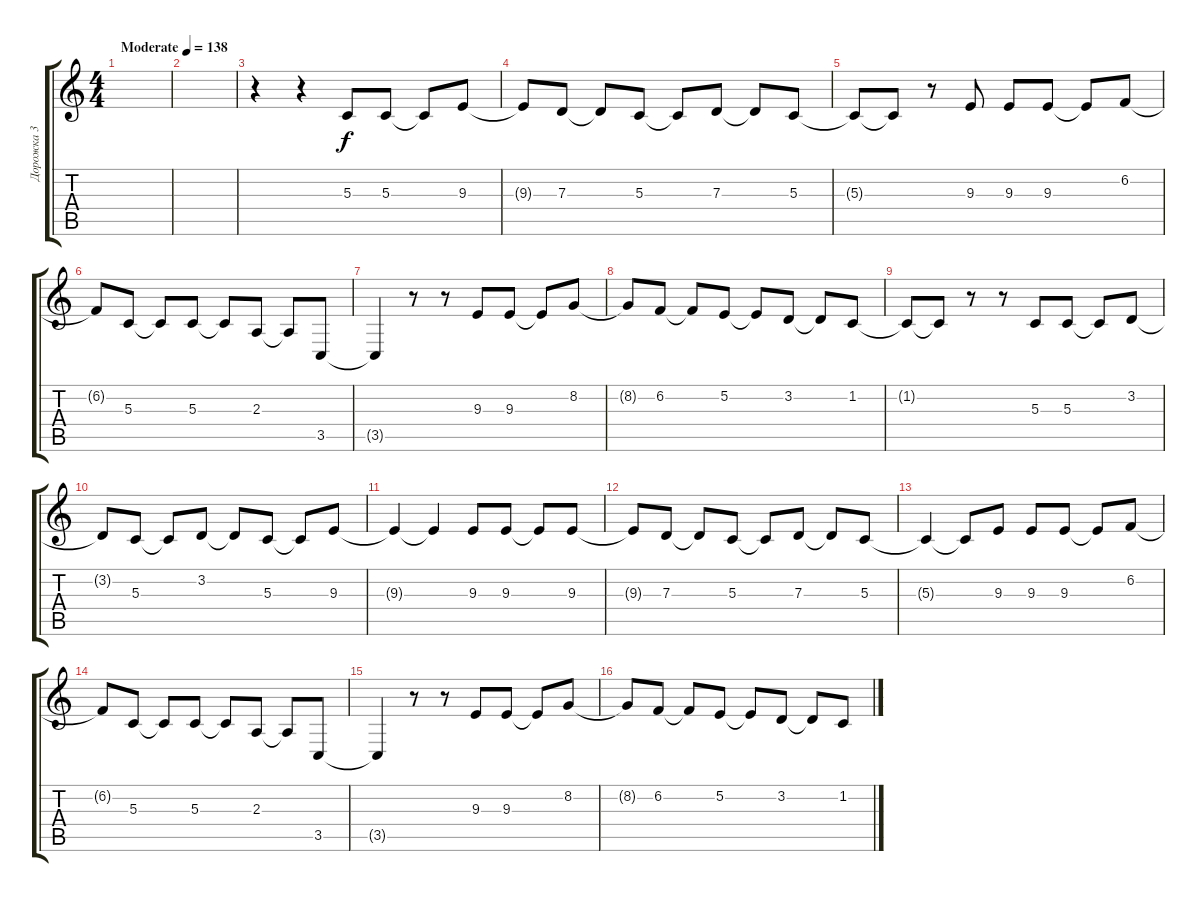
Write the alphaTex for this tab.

\track ("Дорожка 3" "Дорожка 3") {instrument electricgrandpiano}
\staff {score tabs}
\tuning (E4 B3 G3 D3 A2 E2) {hide}
\ts (4 4)
\tempo (138 "Moderate")
\clef g2
\ks c
|
|
r.4 r.4 5.3.8 5.3.8 5.3{t}.8 9.3.8 |
9.3{t}.8 7.3.8 7.3{t}.8 5.3.8 5.3{t}.8 7.3.8 7.3{t}.8 5.3.8 |
5.3{t}.8 5.3{t}.8 r.8 9.3.8 9.3.8 9.3.8 9.3{t}.8 6.2.8 |
6.2{t}.8 5.3.8 5.3{t}.8 5.3.8 5.3{t}.8 2.3.8 2.3{t}.8 3.5.8 |
3.5{t}.4 r.8 r.8 9.3.8 9.3.8 9.3{t}.8 8.2.8 |
8.2{t}.8 6.2.8 6.2{t}.8 5.2.8 5.2{t}.8 3.2.8 3.2{t}.8 1.2.8 |
1.2{t}.8 1.2{t}.8 r.8 r.8 5.3.8 5.3.8 5.3{t}.8 3.2.8 |
3.2{t}.8 5.3.8 5.3{t}.8 3.2.8 3.2{t}.8 5.3.8 5.3{t}.8 9.3.8 |
9.3{t}.4 9.3{t}.4 9.3.8 9.3.8 9.3{t}.8 9.3.8 |
9.3{t}.8 7.3.8 7.3{t}.8 5.3.8 5.3{t}.8 7.3.8 7.3{t}.8 5.3.8 |
5.3{t}.4 5.3{t}.8 9.3.8 9.3.8 9.3.8 9.3{t}.8 6.2.8 |
6.2{t}.8 5.3.8 5.3{t}.8 5.3.8 5.3{t}.8 2.3.8 2.3{t}.8 3.5.8 |
3.5{t}.4 r.8 r.8 9.3.8 9.3.8 9.3{t}.8 8.2.8 |
8.2{t}.8 6.2.8 6.2{t}.8 5.2.8 5.2{t}.8 3.2.8 3.2{t}.8 1.2.8
